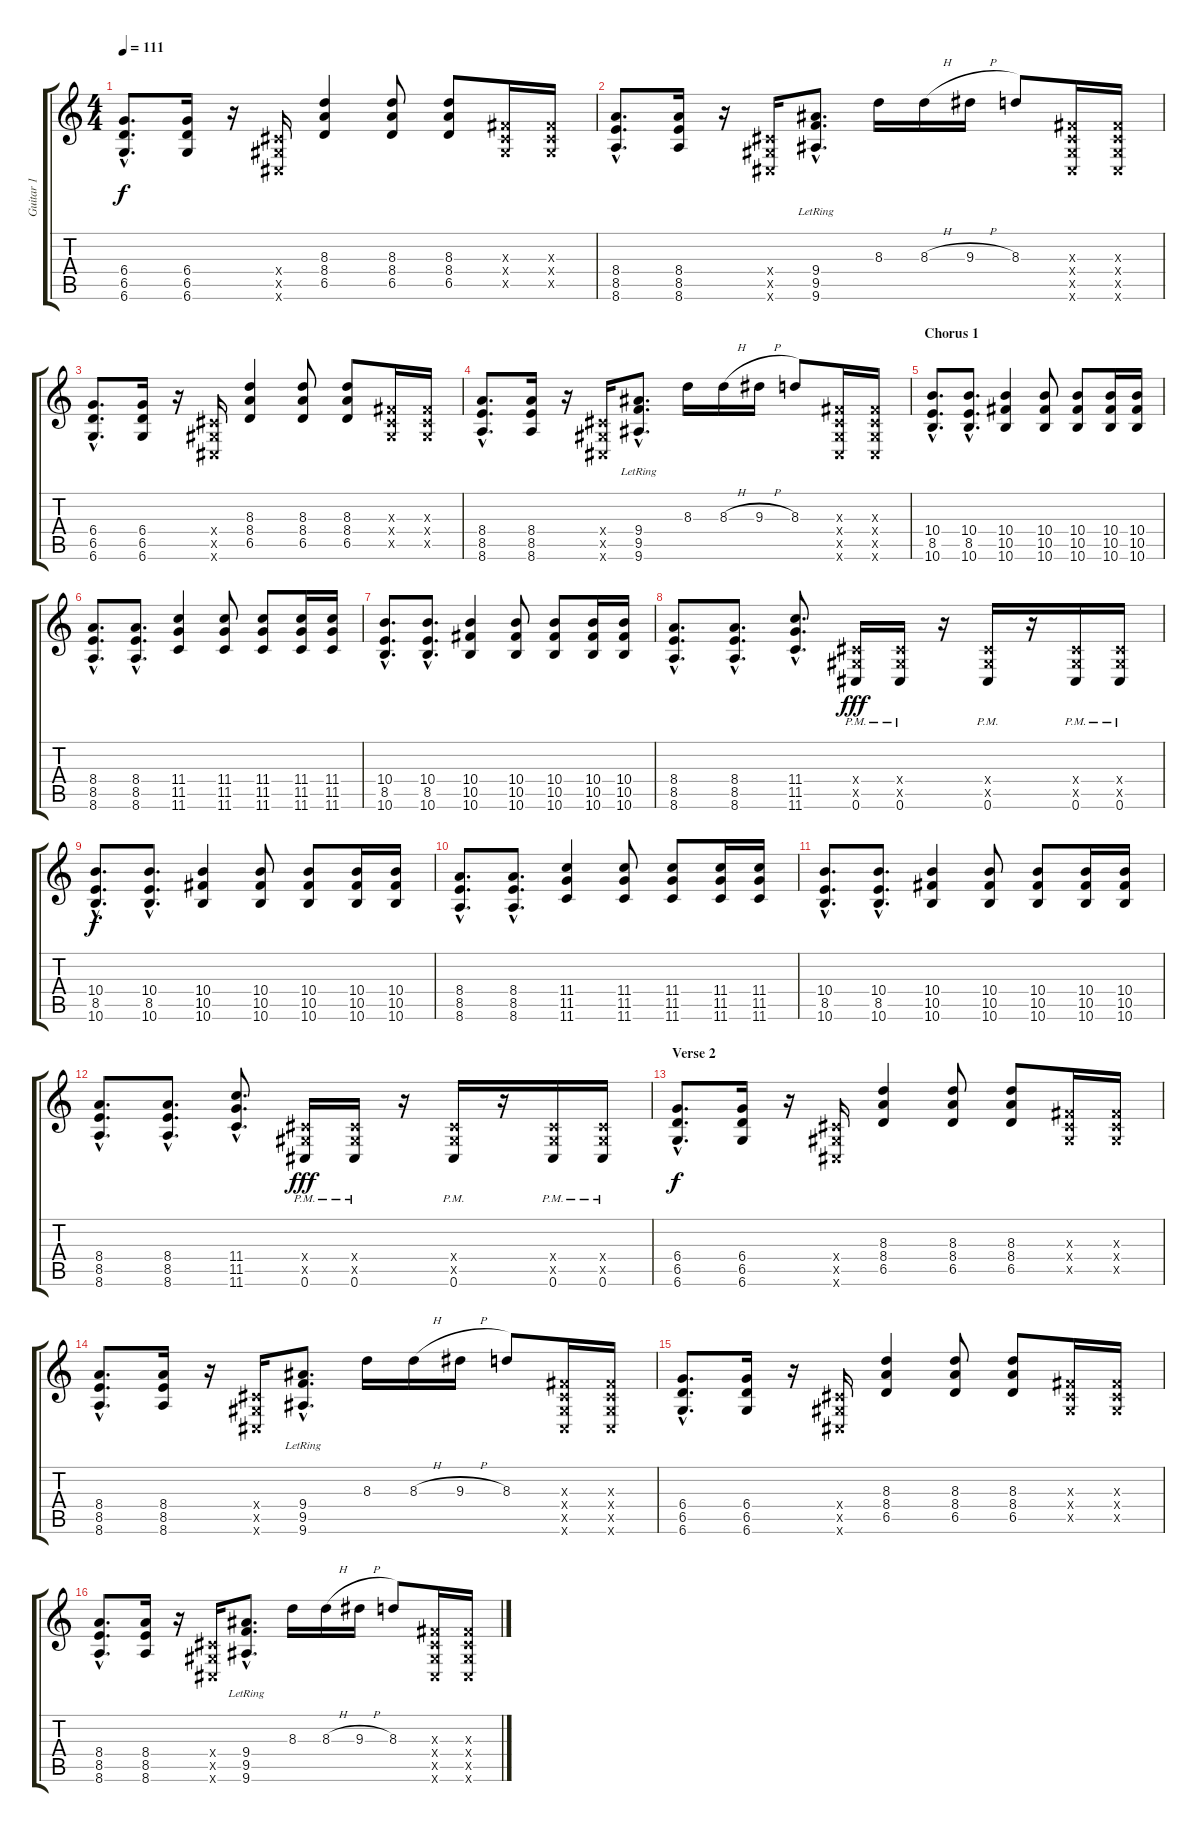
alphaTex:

\track ("Guitar 1" "Guitar 1") {instrument overdrivenguitar}
\staff {score tabs}
\tuning (Eb4 Bb3 Gb3 Db3 Ab2 Db2) {hide}
\ts (4 4)
\tempo 111
\clef g2
\ks c
(6.4{hac} 6.5{hac} 6.6{hac}).8{d dy f} (6.4 6.5 6.6).16 r.16 (0.4{x} 0.5{x} 0.6{x}).16 (8.3 8.4 6.5).4 (8.3 8.4 6.5).8 (8.3 8.4 6.5).8 (0.3{x} 0.4{x} 0.5{x}).16 (0.3{x} 0.4{x} 0.5{x}).16 |
(8.4{hac} 8.5{hac} 8.6{hac}).8{d} (8.4 8.5 8.6).16 r.16 (0.4{x} 0.5{x} 0.6{x}).16 (9.4{hac lr} 9.5{hac lr} 9.6{hac lr}).8{d} 8.3.16 8.3{h}.16 9.3{h}.16 8.3.8 (0.3{x} 0.4{x} 0.5{x} 0.6{x}).16 (0.3{x} 0.4{x} 0.5{x} 0.6{x}).16 |
(6.4{hac} 6.5{hac} 6.6{hac}).8{d} (6.4 6.5 6.6).16 r.16 (0.4{x} 0.5{x} 0.6{x}).16 (8.3 8.4 6.5).4 (8.3 8.4 6.5).8 (8.3 8.4 6.5).8 (0.3{x} 0.4{x} 0.5{x}).16 (0.3{x} 0.4{x} 0.5{x}).16 |
(8.4{hac} 8.5{hac} 8.6{hac}).8{d} (8.4 8.5 8.6).16 r.16 (0.4{x} 0.5{x} 0.6{x}).16 (9.4{hac lr} 9.5{hac lr} 9.6{hac lr}).8{d} 8.3.16 8.3{h}.16 9.3{h}.16 8.3.8 (0.3{x} 0.4{x} 0.5{x} 0.6{x}).16 (0.3{x} 0.4{x} 0.5{x} 0.6{x}).16 |
\section ("" "Chorus 1")
(10.4{hac} 8.5{hac} 10.6{hac}).8{d volume 10 instrument distortionguitar} (10.4{hac} 8.5{hac} 10.6{hac}).8{d} (10.4 10.5 10.6).4 (10.4 10.5 10.6).8 (10.4 10.5 10.6).8 (10.4 10.5 10.6).16 (10.4 10.5 10.6).16 |
(8.4{hac} 8.5{hac} 8.6{hac}).8{d} (8.4{hac} 8.5{hac} 8.6{hac}).8{d} (11.4 11.5 11.6).4 (11.4 11.5 11.6).8 (11.4 11.5 11.6).8 (11.4 11.5 11.6).16 (11.4 11.5 11.6).16 |
(10.4{hac} 8.5{hac} 10.6{hac}).8{d} (10.4{hac} 8.5{hac} 10.6{hac}).8{d} (10.4 10.5 10.6).4 (10.4 10.5 10.6).8 (10.4 10.5 10.6).8 (10.4 10.5 10.6).16 (10.4 10.5 10.6).16 |
(8.4{hac} 8.5{hac} 8.6{hac}).8{d} (8.4{hac} 8.5{hac} 8.6{hac}).8{d} (11.4{hac} 11.5{hac} 11.6{hac}).8{d} (0.4{x} 0.5{x} 0.6{pm}).16{dy fff} (0.4{x} 0.5{x} 0.6{pm}).16 r.16 (0.4{x} 0.5{x} 0.6{pm}).16 r.16 (0.4{x} 0.5{x} 0.6{pm}).16 (0.4{x} 0.5{x} 0.6{pm}).16 |
(10.4{hac} 8.5{hac} 10.6{hac}).8{d dy f} (10.4{hac} 8.5{hac} 10.6{hac}).8{d} (10.4 10.5 10.6).4 (10.4 10.5 10.6).8 (10.4 10.5 10.6).8 (10.4 10.5 10.6).16 (10.4 10.5 10.6).16 |
(8.4{hac} 8.5{hac} 8.6{hac}).8{d} (8.4{hac} 8.5{hac} 8.6{hac}).8{d} (11.4 11.5 11.6).4 (11.4 11.5 11.6).8 (11.4 11.5 11.6).8 (11.4 11.5 11.6).16 (11.4 11.5 11.6).16 |
(10.4{hac} 8.5{hac} 10.6{hac}).8{d} (10.4{hac} 8.5{hac} 10.6{hac}).8{d} (10.4 10.5 10.6).4 (10.4 10.5 10.6).8 (10.4 10.5 10.6).8 (10.4 10.5 10.6).16 (10.4 10.5 10.6).16 |
(8.4{hac} 8.5{hac} 8.6{hac}).8{d} (8.4{hac} 8.5{hac} 8.6{hac}).8{d} (11.4{hac} 11.5{hac} 11.6{hac}).8{d} (0.4{x} 0.5{x} 0.6{pm}).16{dy fff} (0.4{x} 0.5{x} 0.6{pm}).16 r.16 (0.4{x} 0.5{x} 0.6{pm}).16 r.16 (0.4{x} 0.5{x} 0.6{pm}).16 (0.4{x} 0.5{x} 0.6{pm}).16 |
\section ("" "Verse 2")
(6.4{hac} 6.5{hac} 6.6{hac}).8{d dy f volume 8 instrument overdrivenguitar} (6.4 6.5 6.6).16 r.16 (0.4{x} 0.5{x} 0.6{x}).16 (8.3 8.4 6.5).4 (8.3 8.4 6.5).8 (8.3 8.4 6.5).8 (0.3{x} 0.4{x} 0.5{x}).16 (0.3{x} 0.4{x} 0.5{x}).16 |
(8.4{hac} 8.5{hac} 8.6{hac}).8{d} (8.4 8.5 8.6).16 r.16 (0.4{x} 0.5{x} 0.6{x}).16 (9.4{hac lr} 9.5{hac lr} 9.6{hac lr}).8{d} 8.3.16 8.3{h}.16 9.3{h}.16 8.3.8 (0.3{x} 0.4{x} 0.5{x} 0.6{x}).16 (0.3{x} 0.4{x} 0.5{x} 0.6{x}).16 |
(6.4{hac} 6.5{hac} 6.6{hac}).8{d} (6.4 6.5 6.6).16 r.16 (0.4{x} 0.5{x} 0.6{x}).16 (8.3 8.4 6.5).4 (8.3 8.4 6.5).8 (8.3 8.4 6.5).8 (0.3{x} 0.4{x} 0.5{x}).16 (0.3{x} 0.4{x} 0.5{x}).16 |
(8.4{hac} 8.5{hac} 8.6{hac}).8{d} (8.4 8.5 8.6).16 r.16 (0.4{x} 0.5{x} 0.6{x}).16 (9.4{hac lr} 9.5{hac lr} 9.6{hac lr}).8{d} 8.3.16 8.3{h}.16 9.3{h}.16 8.3.8 (0.3{x} 0.4{x} 0.5{x} 0.6{x}).16 (0.3{x} 0.4{x} 0.5{x} 0.6{x}).16
